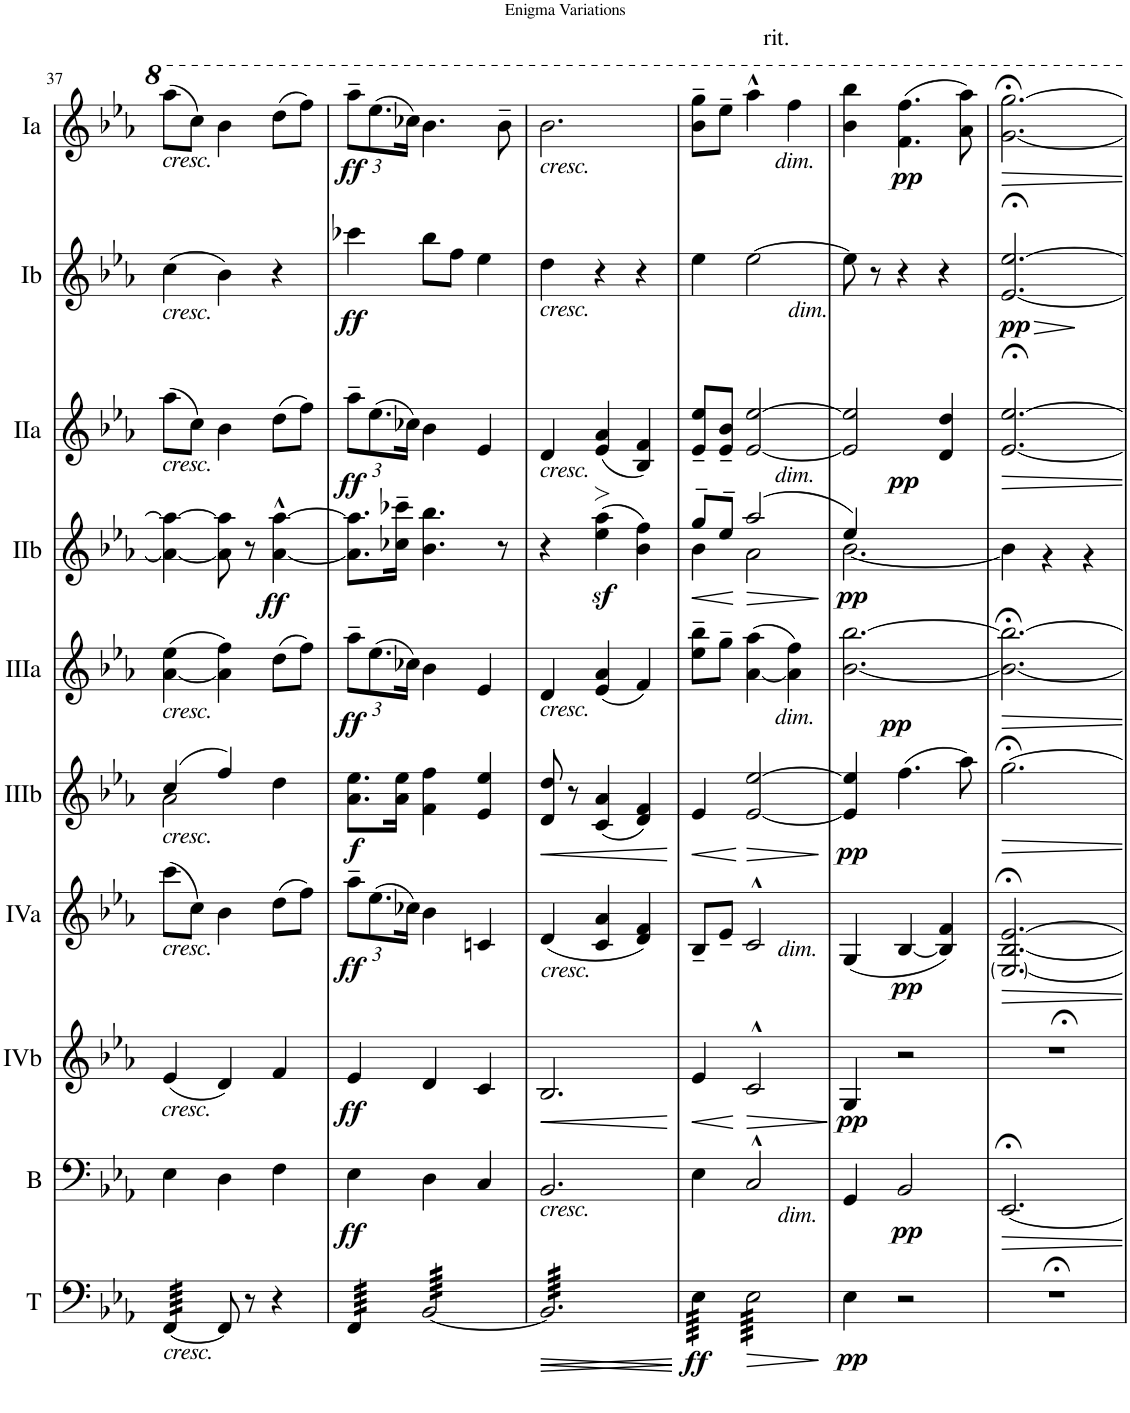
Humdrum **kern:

**kern	**dynam	**kern	**dynam	**kern	**dynam	**kern	**dynam	**kern	**dynam	**kern	**dynam	**kern	**dynam	**kern	**dynam	**kern	**dynam	**kern	**dynam
*part10	*part10	*part9	*part9	*part8	*part8	*part7	*part7	*part6	*part6	*part5	*part5	*part4	*part4	*part3	*part3	*part2	*part2	*part1	*part1
*staff10	*staff10	*staff9	*staff9	*staff8	*staff8	*staff7	*staff7	*staff6	*staff6	*staff5	*staff5	*staff4	*staff4	*staff3	*staff3	*staff2	*staff2	*staff1	*staff1
*I"Timpani Bes-Es-F	*	*I"Bass	*	*I"Acc. 4b	*	*I"Acc. 4a	*	*I"Acc. 3b	*	*I"Acc. 3a	*	*I"Acc. 2b	*	*I"Acc. 2a	*	*I"Acc. 1b	*	*I"Acc. 1a	*
*I'T	*	*I'B	*	*	*	*	*	*	*	*	*	*	*	*	*	*	*	*	*
!!LO:PB:g=z
*clefF4	*	*clefF4	*	*clefG2	*	*clefG2	*	*clefG2	*	*clefG2	*	*clefG2	*	*clefG2	*	*clefG2	*	*clefG2	*
*	*	*Trd7c12	*	*Trd7c12	*	*Trd7c12	*	*Trd7c12	*	*Trd7c12	*	*	*	*	*	*	*	*	*
*k[b-e-a-]	*	*k[b-e-a-]	*	*k[b-e-a-]	*	*k[b-e-a-]	*	*k[b-e-a-]	*	*k[b-e-a-]	*	*k[b-e-a-]	*	*k[b-e-a-]	*	*k[b-e-a-]	*	*k[b-e-a-]	*
*M3/4	*	*M3/4	*	*M3/4	*	*M3/4	*	*M3/4	*	*M3/4	*	*M3/4	*	*M3/4	*	*M3/4	*	*M3/4	*
=37	=37	=37	=37	=37	=37	=37	=37	=37	=37	=37	=37	=37	=37	=37	=37	=37	=37	=37	=37
*	*	*	*	*	*	*	*	*^	*	*	*	*	*	*	*	*	*	*	*
!	!	!	!	!	!	!	!	!	!	!	!	!	!	!	!	!	!	!	!LO:TX:b:i:t=cresc.	!
!	!	!	!	!	!	!	!	!	!	!	!	!	!	!	!	!	!LO:TX:b:i:t=cresc.	!	!	!
!	!	!	!	!	!	!	!	!	!	!	!	!	!	!	!LO:TX:b:i:t=cresc.	!	!	!	!	!
!	!	!	!	!	!	!	!	!	!	!	!LO:TX:b:i:t=cresc.	!	!	!	!	!	!	!	!	!
!	!	!	!	!	!	!	!	!LO:TX:b:i:t=cresc.	!	!	!	!	!	!	!	!	!	!	!	!
!	!	!	!	!	!	!LO:TX:b:i:t=cresc.	!	!	!	!	!	!	!	!	!	!	!	!	!	!
!	!	!	!	!LO:TX:b:i:t=cresc.	!	!	!	!	!	!	!	!	!	!	!	!	!	!	!	!
!LO:TX:b:i:t=cresc.	!	!	!	!	!	!	!	!	!	!	!	!	!	!	!	!	!	!	!	!
*tremolo	*	*	*	*	*	*	*	*	*	*	*	*	*	*	*	*	*	*	*	*
[64FF/LLLL	.	4E-\	.	(4e-/	.	(8ccc\L	.	(4cc/	2a-\	.	([4a-\ 4ee-\	.	4a-\_ 4aa-\_	.	(8aa-\L	.	(4cc\	.	(8aaa-\L	.
64FF/	.	.	.	.	.	.	.	.	.	.	.	.	.	.	.	.	.	.	.	.
64FF/	.	.	.	.	.	.	.	.	.	.	.	.	.	.	.	.	.	.	.	.
64FF/	.	.	.	.	.	.	.	.	.	.	.	.	.	.	.	.	.	.	.	.
64FF/	.	.	.	.	.	.	.	.	.	.	.	.	.	.	.	.	.	.	.	.
64FF/	.	.	.	.	.	.	.	.	.	.	.	.	.	.	.	.	.	.	.	.
64FF/	.	.	.	.	.	.	.	.	.	.	.	.	.	.	.	.	.	.	.	.
64FF/	.	.	.	.	.	.	.	.	.	.	.	.	.	.	.	.	.	.	.	.
64FF/	.	.	.	.	.	8cc\J)	.	.	.	.	.	.	.	.	8cc\J)	.	.	.	8ccc\J)	.
64FF/	.	.	.	.	.	.	.	.	.	.	.	.	.	.	.	.	.	.	.	.
64FF/	.	.	.	.	.	.	.	.	.	.	.	.	.	.	.	.	.	.	.	.
64FF/	.	.	.	.	.	.	.	.	.	.	.	.	.	.	.	.	.	.	.	.
64FF/	.	.	.	.	.	.	.	.	.	.	.	.	.	.	.	.	.	.	.	.
64FF/	.	.	.	.	.	.	.	.	.	.	.	.	.	.	.	.	.	.	.	.
64FF/	.	.	.	.	.	.	.	.	.	.	.	.	.	.	.	.	.	.	.	.
64FF/JJJJ	.	.	.	.	.	.	.	.	.	.	.	.	.	.	.	.	.	.	.	.
*Xtremolo	*	*	*	*	*	*	*	*	*	*	*	*	*	*	*	*	*	*	*	*
8FF/]	.	4D\	.	4d/)	.	4b-\	.	4ff/)	.	.	4a-\] 4ff\)	.	8a-\] 8aa-\]	.	4b-\	.	4b-\)	.	4bb-\	.
8r	.	.	.	.	.	.	.	.	.	.	.	.	8r	.	.	.	.	.	.	.
!	!	!	!	!	!	!	!	!	!	!	!	!	!	!LO:DY:b	!	!	!	!	!	!
4r	.	4F\	.	4f/	.	(8dd\L	.	4dd\	4ryy	.	(8dd\L	.	[4a-\^^ [4aa-\^^	ff	(8dd\L	.	4r	.	(8ddd\L	.
.	.	.	.	.	.	8ff\J)	.	.	.	.	8ff\J)	.	.	.	8ff\J)	.	.	.	8fff\J)	.
*	*	*	*	*	*	*	*	*v	*v	*	*	*	*	*	*	*	*	*	*	*
=38	=38	=38	=38	=38	=38	=38	=38	=38	=38	=38	=38	=38	=38	=38	=38	=38	=38	=38	=38
*	*	*	*	*	*	*Xbrackettup	*	*	*	*Xbrackettup	*	*	*	*Xbrackettup	*	*	*	*Xbrackettup	*
!	!	!	!LO:DY:b	!	!LO:DY:b	!	!LO:DY:b	!	!LO:DY:b	!	!LO:DY:b	!	!	!	!LO:DY:b	!	!LO:DY:b	!	!LO:DY:b
*tremolo	*	*	*	*	*	*	*	*	*	*	*	*	*	*	*	*	*	*	*
64FF/LLLL	.	4E-\	ff	4e-/	ff	12aa-~\L	ff	8.a-\ 8.ee-\L	f	12aa-~\L	ff	8.a-\] 8.aa-\]L	.	12aa-~\L	ff	4ccc-X\	ff	12aaa-~\L	ff
64FF/	.	.	.	.	.	.	.	.	.	.	.	.	.	.	.	.	.	.	.
64FF/	.	.	.	.	.	.	.	.	.	.	.	.	.	.	.	.	.	.	.
64FF/	.	.	.	.	.	.	.	.	.	.	.	.	.	.	.	.	.	.	.
64FF/	.	.	.	.	.	.	.	.	.	.	.	.	.	.	.	.	.	.	.
64FF/	.	.	.	.	.	.	.	.	.	.	.	.	.	.	.	.	.	.	.
.	.	.	.	.	.	(12.ee-\	.	.	.	(12.ee-\	.	.	.	(12.ee-\	.	.	.	(12.eee-\	.
64FF/	.	.	.	.	.	.	.	.	.	.	.	.	.	.	.	.	.	.	.
64FF/	.	.	.	.	.	.	.	.	.	.	.	.	.	.	.	.	.	.	.
64FF/	.	.	.	.	.	.	.	.	.	.	.	.	.	.	.	.	.	.	.
64FF/	.	.	.	.	.	.	.	.	.	.	.	.	.	.	.	.	.	.	.
64FF/	.	.	.	.	.	.	.	.	.	.	.	.	.	.	.	.	.	.	.
64FF/	.	.	.	.	.	.	.	.	.	.	.	.	.	.	.	.	.	.	.
64FF/	.	.	.	.	.	.	.	16a-\ 16ee-\Jk	.	.	.	16cc-X\~ 16ccc-X\~Jk	.	.	.	.	.	.	.
64FF/	.	.	.	.	.	.	.	.	.	.	.	.	.	.	.	.	.	.	.
.	.	.	.	.	.	24cc-X\Jk)	.	.	.	24cc-X\Jk)	.	.	.	24cc-X\Jk)	.	.	.	24ccc-X\Jk)	.
64FF/	.	.	.	.	.	.	.	.	.	.	.	.	.	.	.	.	.	.	.
64FF/JJJJ	.	.	.	.	.	.	.	.	.	.	.	.	.	.	.	.	.	.	.
[64BB-/LLLL	.	4D\	.	4d/	.	4b-\	.	4f\ 4ff\	.	4b-\	.	4.b-\ 4.bb-\	.	4b-\	.	8bb-\L	.	4.bb-\	.
64BB-/	.	.	.	.	.	.	.	.	.	.	.	.	.	.	.	.	.	.	.
64BB-/	.	.	.	.	.	.	.	.	.	.	.	.	.	.	.	.	.	.	.
64BB-/	.	.	.	.	.	.	.	.	.	.	.	.	.	.	.	.	.	.	.
64BB-/	.	.	.	.	.	.	.	.	.	.	.	.	.	.	.	.	.	.	.
64BB-/	.	.	.	.	.	.	.	.	.	.	.	.	.	.	.	.	.	.	.
64BB-/	.	.	.	.	.	.	.	.	.	.	.	.	.	.	.	.	.	.	.
64BB-/	.	.	.	.	.	.	.	.	.	.	.	.	.	.	.	.	.	.	.
64BB-/	.	.	.	.	.	.	.	.	.	.	.	.	.	.	.	8ff\J	.	.	.
64BB-/	.	.	.	.	.	.	.	.	.	.	.	.	.	.	.	.	.	.	.
64BB-/	.	.	.	.	.	.	.	.	.	.	.	.	.	.	.	.	.	.	.
64BB-/	.	.	.	.	.	.	.	.	.	.	.	.	.	.	.	.	.	.	.
64BB-/	.	.	.	.	.	.	.	.	.	.	.	.	.	.	.	.	.	.	.
64BB-/	.	.	.	.	.	.	.	.	.	.	.	.	.	.	.	.	.	.	.
64BB-/	.	.	.	.	.	.	.	.	.	.	.	.	.	.	.	.	.	.	.
64BB-/	.	.	.	.	.	.	.	.	.	.	.	.	.	.	.	.	.	.	.
64BB-/	.	4C/	.	4c/	.	4cn/	.	4e-/ 4ee-/	.	4e-/	.	.	.	4e-/	.	4ee-\	.	.	.
64BB-/	.	.	.	.	.	.	.	.	.	.	.	.	.	.	.	.	.	.	.
64BB-/	.	.	.	.	.	.	.	.	.	.	.	.	.	.	.	.	.	.	.
64BB-/	.	.	.	.	.	.	.	.	.	.	.	.	.	.	.	.	.	.	.
64BB-/	.	.	.	.	.	.	.	.	.	.	.	.	.	.	.	.	.	.	.
64BB-/	.	.	.	.	.	.	.	.	.	.	.	.	.	.	.	.	.	.	.
64BB-/	.	.	.	.	.	.	.	.	.	.	.	.	.	.	.	.	.	.	.
64BB-/	.	.	.	.	.	.	.	.	.	.	.	.	.	.	.	.	.	.	.
64BB-/	.	.	.	.	.	.	.	.	.	.	.	8r	.	.	.	.	.	8bb-~\	.
64BB-/	.	.	.	.	.	.	.	.	.	.	.	.	.	.	.	.	.	.	.
64BB-/	.	.	.	.	.	.	.	.	.	.	.	.	.	.	.	.	.	.	.
64BB-/	.	.	.	.	.	.	.	.	.	.	.	.	.	.	.	.	.	.	.
64BB-/	.	.	.	.	.	.	.	.	.	.	.	.	.	.	.	.	.	.	.
64BB-/	.	.	.	.	.	.	.	.	.	.	.	.	.	.	.	.	.	.	.
64BB-/	.	.	.	.	.	.	.	.	.	.	.	.	.	.	.	.	.	.	.
64BB-/JJJJ	.	.	.	.	.	.	.	.	.	.	.	.	.	.	.	.	.	.	.
=39	=39	=39	=39	=39	=39	=39	=39	=39	=39	=39	=39	=39	=39	=39	=39	=39	=39	=39	=39
!	!	!	!	!	!	!	!	!	!	!	!	!	!	!	!	!	!	!LO:TX:b:i:t=cresc.	!
!	!	!	!	!	!	!	!	!	!	!	!	!	!	!	!	!LO:TX:b:i:t=cresc.	!	!	!
!	!	!	!	!	!	!	!	!	!	!	!	!	!	!LO:TX:b:i:t=cresc.	!	!	!	!	!
!	!	!	!	!	!	!	!	!	!	!LO:TX:b:i:t=cresc.	!	!	!	!	!	!	!	!	!
!	!	!	!	!	!	!LO:TX:b:i:t=cresc.	!	!	!	!	!	!	!	!	!	!	!	!	!
!	!	!LO:TX:b:i:t=cresc.	!	!	!	!	!	!	!	!	!	!	!	!	!	!	!	!	!
!	!LO:HP:b	!	!	!	!	!	!	!	!	!	!	!	!	!	!	!	!	!	!
!	!LO:HP:n=1:b	!	!	!	!LO:HP:b	!	!	!	!LO:HP:b	!	!	!	!	!	!	!	!	!	!
64BB-/]LLLL	< >	2.BB-/	.	2.B-/	<	(4d/	.	8d/ 8dd/	<	4d/	.	4r	.	4d/	.	4dd\	.	2.bb-\	.
64BB-/	.	.	.	.	.	.	.	.	.	.	.	.	.	.	.	.	.	.	.
64BB-/	.	.	.	.	.	.	.	.	.	.	.	.	.	.	.	.	.	.	.
64BB-/	.	.	.	.	.	.	.	.	.	.	.	.	.	.	.	.	.	.	.
64BB-/	.	.	.	.	.	.	.	.	.	.	.	.	.	.	.	.	.	.	.
64BB-/	.	.	.	.	.	.	.	.	.	.	.	.	.	.	.	.	.	.	.
64BB-/	.	.	.	.	.	.	.	.	.	.	.	.	.	.	.	.	.	.	.
64BB-/	.	.	.	.	.	.	.	.	.	.	.	.	.	.	.	.	.	.	.
64BB-/	.	.	.	.	.	.	.	8r	.	.	.	.	.	.	.	.	.	.	.
64BB-/	.	.	.	.	.	.	.	.	.	.	.	.	.	.	.	.	.	.	.
64BB-/	.	.	.	.	.	.	.	.	.	.	.	.	.	.	.	.	.	.	.
64BB-/	.	.	.	.	.	.	.	.	.	.	.	.	.	.	.	.	.	.	.
64BB-/	.	.	.	.	.	.	.	.	.	.	.	.	.	.	.	.	.	.	.
64BB-/	.	.	.	.	.	.	.	.	.	.	.	.	.	.	.	.	.	.	.
64BB-/	.	.	.	.	.	.	.	.	.	.	.	.	.	.	.	.	.	.	.
64BB-/	.	.	.	.	.	.	.	.	.	.	.	.	.	.	.	.	.	.	.
64BB-/	.	.	.	.	.	4c/ 4a-/	.	(4c/ 4a-/	.	(4e-/ 4a-/	.	(4ee-\z<> 4aa-\z<>	.	(4e-/ 4a-/	.	4r	.	.	.
64BB-/	.	.	.	.	.	.	.	.	.	.	.	.	.	.	.	.	.	.	.
64BB-/	.	.	.	.	.	.	.	.	.	.	.	.	.	.	.	.	.	.	.
64BB-/	.	.	.	.	.	.	.	.	.	.	.	.	.	.	.	.	.	.	.
64BB-/	.	.	.	.	.	.	.	.	.	.	.	.	.	.	.	.	.	.	.
64BB-/	.	.	.	.	.	.	.	.	.	.	.	.	.	.	.	.	.	.	.
64BB-/	.	.	.	.	.	.	.	.	.	.	.	.	.	.	.	.	.	.	.
64BB-/	.	.	.	.	.	.	.	.	.	.	.	.	.	.	.	.	.	.	.
64BB-/	.	.	.	.	.	.	.	.	.	.	.	.	.	.	.	.	.	.	.
64BB-/	.	.	.	.	.	.	.	.	.	.	.	.	.	.	.	.	.	.	.
64BB-/	.	.	.	.	.	.	.	.	.	.	.	.	.	.	.	.	.	.	.
64BB-/	.	.	.	.	.	.	.	.	.	.	.	.	.	.	.	.	.	.	.
64BB-/	.	.	.	.	.	.	.	.	.	.	.	.	.	.	.	.	.	.	.
64BB-/	.	.	.	.	.	.	.	.	.	.	.	.	.	.	.	.	.	.	.
64BB-/	.	.	.	.	.	.	.	.	.	.	.	.	.	.	.	.	.	.	.
64BB-/	.	.	.	.	.	.	.	.	.	.	.	.	.	.	.	.	.	.	.
64BB-/	.	.	.	.	.	4d/ 4f/)	.	4d/ 4f/)	.	4f/)	.	4b-\ 4ff\)	.	4B-/ 4f/)	.	4r	.	.	.
64BB-/	.	.	.	.	.	.	.	.	.	.	.	.	.	.	.	.	.	.	.
64BB-/	.	.	.	.	.	.	.	.	.	.	.	.	.	.	.	.	.	.	.
64BB-/	.	.	.	.	.	.	.	.	.	.	.	.	.	.	.	.	.	.	.
64BB-/	.	.	.	.	.	.	.	.	.	.	.	.	.	.	.	.	.	.	.
64BB-/	.	.	.	.	.	.	.	.	.	.	.	.	.	.	.	.	.	.	.
64BB-/	.	.	.	.	.	.	.	.	.	.	.	.	.	.	.	.	.	.	.
64BB-/	.	.	.	.	.	.	.	.	.	.	.	.	.	.	.	.	.	.	.
64BB-/	.	.	.	.	.	.	.	.	.	.	.	.	.	.	.	.	.	.	.
64BB-/	.	.	.	.	.	.	.	.	.	.	.	.	.	.	.	.	.	.	.
64BB-/	.	.	.	.	.	.	.	.	.	.	.	.	.	.	.	.	.	.	.
64BB-/	.	.	.	.	.	.	.	.	.	.	.	.	.	.	.	.	.	.	.
64BB-/	.	.	.	.	.	.	.	.	.	.	.	.	.	.	.	.	.	.	.
64BB-/	.	.	.	.	.	.	.	.	.	.	.	.	.	.	.	.	.	.	.
64BB-/	.	.	.	.	.	.	.	.	.	.	.	.	.	.	.	.	.	.	.
64BB-/JJJJ	.	.	.	.	.	.	.	.	.	.	.	.	.	.	.	.	.	.	.
.	[	.	.	.	[	.	.	.	[	.	.	.	.	.	.	.	.	.	.
=40	=40	=40	=40	=40	=40	=40	=40	=40	=40	=40	=40	=40	=40	=40	=40	=40	=40	=40	=40
!	!LO:DY:b	!	!	!	!LO:HP:b	!	!	!	!LO:HP:b	!	!	!	!LO:HP:b	!	!	!	!	!	!
*	*	*	*	*	*	*	*	*	*	*	*	*^	*	*^	*	*	*	*	*
64E-\LLLL	ff	4E-\	.	4e-/	<	8B-~/L	.	4e-/	<	8ee-\~ 8bb-\~L	.	8gg~/L	4b-\	<	8e-/~ 8ee-/~L	2ryy	.	4ee-\	.	8bb-\~ 8ggg\~L	.
64E-\	.	.	.	.	.	.	.	.	.	.	.	.	.	.	.	.	.	.	.	.	.
64E-\	.	.	.	.	.	.	.	.	.	.	.	.	.	.	.	.	.	.	.	.	.
64E-\	.	.	.	.	.	.	.	.	.	.	.	.	.	.	.	.	.	.	.	.	.
64E-\	.	.	.	.	.	.	.	.	.	.	.	.	.	.	.	.	.	.	.	.	.
64E-\	.	.	.	.	.	.	.	.	.	.	.	.	.	.	.	.	.	.	.	.	.
64E-\	.	.	.	.	.	.	.	.	.	.	.	.	.	.	.	.	.	.	.	.	.
64E-\	.	.	.	.	.	.	.	.	.	.	.	.	.	.	.	.	.	.	.	.	.
64E-\	.	.	.	.	.	8e-~/J	.	.	.	8gg~\J	.	8ee-~/J	.	.	8e-/~ 8b-/~J	.	.	.	.	8eee-~\J	.
64E-\	.	.	.	.	.	.	.	.	.	.	.	.	.	.	.	.	.	.	.	.	.
64E-\	.	.	.	.	.	.	.	.	.	.	.	.	.	.	.	.	.	.	.	.	.
64E-\	.	.	.	.	.	.	.	.	.	.	.	.	.	.	.	.	.	.	.	.	.
64E-\	.	.	.	.	.	.	.	.	.	.	.	.	.	.	.	.	.	.	.	.	.
64E-\	.	.	.	.	.	.	.	.	.	.	.	.	.	.	.	.	.	.	.	.	.
64E-\	.	.	.	.	.	.	.	.	.	.	.	.	.	.	.	.	.	.	.	.	.
64E-\JJJJ	.	.	.	.	.	.	.	.	.	.	.	.	.	.	.	.	.	.	.	.	.
!	!	!	!	!	!	!	!	!	!	!	!	!	!	!	!	!	!	!	!	!LO:TX:a:t=rit.	!
!	!	!	!	!	!	!	!	!	!	!	!	!	!	!	!	!	!	!LO:TX:b:i:t=dim.	!	!	!
!	!	!	!	!	!	!LO:TX:b:i:t=dim.	!	!	!	!	!	!	!	!	!	!	!	!	!	!	!
!	!	!LO:TX:b:i:t=dim.	!	!	!	!	!	!	!	!	!	!	!	!	!	!	!	!	!	!	!
!	!LO:HP:n=1:b	!	!	!	!LO:HP:n=1:b	!	!	!	!LO:HP:n=1:b	!	!	!	!	!LO:HP:n=1:b	!	!	!	!	!	!	!
64E-\LLLL	] >	2C^^/	.	2c^^/	[ >	2c^^/	.	[2e-/ [2ee-/	[ >	([4a-\ 4aa-\	.	(2aa-/	2a-\	[ >	[2e-/ [2ee-/	.	.	[2ee-\	.	4aaa-^^\	.
64E-\	.	.	.	.	.	.	.	.	.	.	.	.	.	.	.	.	.	.	.	.	.
64E-\	.	.	.	.	.	.	.	.	.	.	.	.	.	.	.	.	.	.	.	.	.
64E-\	.	.	.	.	.	.	.	.	.	.	.	.	.	.	.	.	.	.	.	.	.
64E-\	.	.	.	.	.	.	.	.	.	.	.	.	.	.	.	.	.	.	.	.	.
64E-\	.	.	.	.	.	.	.	.	.	.	.	.	.	.	.	.	.	.	.	.	.
64E-\	.	.	.	.	.	.	.	.	.	.	.	.	.	.	.	.	.	.	.	.	.
64E-\	.	.	.	.	.	.	.	.	.	.	.	.	.	.	.	.	.	.	.	.	.
64E-\	.	.	.	.	.	.	.	.	.	.	.	.	.	.	.	.	.	.	.	.	.
64E-\	.	.	.	.	.	.	.	.	.	.	.	.	.	.	.	.	.	.	.	.	.
64E-\	.	.	.	.	.	.	.	.	.	.	.	.	.	.	.	.	.	.	.	.	.
64E-\	.	.	.	.	.	.	.	.	.	.	.	.	.	.	.	.	.	.	.	.	.
64E-\	.	.	.	.	.	.	.	.	.	.	.	.	.	.	.	.	.	.	.	.	.
64E-\	.	.	.	.	.	.	.	.	.	.	.	.	.	.	.	.	.	.	.	.	.
64E-\	.	.	.	.	.	.	.	.	.	.	.	.	.	.	.	.	.	.	.	.	.
64E-\	.	.	.	.	.	.	.	.	.	.	.	.	.	.	.	.	.	.	.	.	.
!	!	!	!	!	!	!	!	!	!	!	!	!	!	!	!	!	!	!	!	!LO:TX:b:i:t=dim.	!
!	!	!	!	!	!	!	!	!	!	!	!	!	!	!	!	!LO:TX:b:i:t=dim.	!	!	!	!	!
!	!	!	!	!	!	!	!	!	!	!LO:TX:b:i:t=dim.	!	!	!	!	!	!	!	!	!	!	!
64E-\	.	.	.	.	.	.	.	.	.	4a-\] 4ff\)	.	.	.	.	.	4ryy	.	.	.	4fff\	.
64E-\	.	.	.	.	.	.	.	.	.	.	.	.	.	.	.	.	.	.	.	.	.
64E-\	.	.	.	.	.	.	.	.	.	.	.	.	.	.	.	.	.	.	.	.	.
64E-\	.	.	.	.	.	.	.	.	.	.	.	.	.	.	.	.	.	.	.	.	.
64E-\	.	.	.	.	.	.	.	.	.	.	.	.	.	.	.	.	.	.	.	.	.
64E-\	.	.	.	.	.	.	.	.	.	.	.	.	.	.	.	.	.	.	.	.	.
64E-\	.	.	.	.	.	.	.	.	.	.	.	.	.	.	.	.	.	.	.	.	.
64E-\	.	.	.	.	.	.	.	.	.	.	.	.	.	.	.	.	.	.	.	.	.
64E-\	.	.	.	.	.	.	.	.	.	.	.	.	.	.	.	.	.	.	.	.	.
64E-\	.	.	.	.	.	.	.	.	.	.	.	.	.	.	.	.	.	.	.	.	.
64E-\	.	.	.	.	.	.	.	.	.	.	.	.	.	.	.	.	.	.	.	.	.
64E-\	.	.	.	.	.	.	.	.	.	.	.	.	.	.	.	.	.	.	.	.	.
64E-\	.	.	.	.	.	.	.	.	.	.	.	.	.	.	.	.	.	.	.	.	.
64E-\	.	.	.	.	.	.	.	.	.	.	.	.	.	.	.	.	.	.	.	.	.
64E-\	.	.	.	.	.	.	.	.	.	.	.	.	.	.	.	.	.	.	.	.	.
64E-\JJJJ	.	.	.	.	.	.	.	.	.	.	.	.	.	.	.	.	.	.	.	.	.
*Xtremolo	*	*	*	*	*	*	*	*	*	*	*	*	*	*	*	*	*	*	*	*	*
*	*	*	*	*	*	*	*	*	*	*	*	*v	*v	*	*	*	*	*	*	*	*
.	]	.	.	.	]	.	.	.	]	.	.	.	]	.	.	.	.	.	.	.
=41	=41	=41	=41	=41	=41	=41	=41	=41	=41	=41	=41	=41	=41	=41	=41	=41	=41	=41	=41	=41
*	*	*	*	*	*	*	*	*	*	*	*	*^	*	*	*	*	*	*	*	*
!	!LO:DY:b	!	!	!	!LO:DY:b	!	!	!	!LO:DY:b	!	!LO:DY:b	!	!	!LO:DY:b	!	!	!	!	!	!	!
4E-\	pp	4GG/	.	4G/	pp	(4G/	.	4e-/] 4ee-/]	pp	[2.b-\ [2.bb-\	pp	4ee-/)	[2.b-\	pp	2e-/] 2ee-/]	4ryy	.	8ee-\]	.	4bb-\ 4bbb-\	.
.	.	.	.	.	.	.	.	.	.	.	.	.	.	.	.	.	.	8r	.	.	.
!	!	!	!LO:DY:b	!	!	!	!LO:DY:b	!	!	!	!	!	!	!	!	!	!LO:DY:b	!	!	!	!LO:DY:b
2r	.	2BB-/	pp	2r	.	[4B-/	pp	(4.ff\	.	.	.	4ryy	.	.	.	2ryy	pp	4r	.	(4.ff\ 4.fff\	pp
.	.	.	.	.	.	4B-/] 4f/)	.	.	.	.	.	4ryy	.	.	4d/ 4dd/	.	.	4r	.	.	.
.	.	.	.	.	.	.	.	8aa-\)	.	.	.	.	.	.	.	.	.	.	.	8aa-\ 8aaa-\)	.
=42	=42	=42	=42	=42	=42	=42	=42	=42	=42	=42	=42	=42	=42	=42	=42	=42	=42	=42	=42	=42	=42
!	!	!	!	!	!	!	!	!	!	!	!	!	!	!	!	!	!	!	!LO:HP:b	!	!
!	!	!	!	!	!	!	!	!	!	!	!	!	!	!	!	!	!	!	!LO:DY:n=1:b	!	!
*	*	*	*	*	*	*	*	*	*	*	*	*	*	*	*v	*v	*	*	*	*	*
2.r;<	.	[2.EE-;</	.	2.r;<	.	[2.E-/;< [2.B-/;< [2.e-/;<	.	[2.gg;<\	.	2.b-\_;< 2.bb-\_;<	.	2.ryy	4b-\]	.	[2.e-/;< [2.ee-/;<	.	[2.e-/;< [2.ee-/;<	> pp	[2.gg\;< [2.ggg\;<	.
.	.	.	.	.	.	.	.	.	.	.	.	.	4r	.	.	.	.	.	.	.
.	.	.	.	.	.	.	.	.	.	.	.	.	4r	.	.	.	.	.	.	.
*	*	*	*	*	*	*	*	*	*	*	*	*v	*v	*	*	*	*	*	*	*
.	.	.	.	.	.	.	.	.	.	.	.	.	.	.	.	.	]	.	.
=	=	=	=	=	=	=	=	=	=	=	=	=	=	=	=	=	=	=	=
*-	*-	*-	*-	*-	*-	*-	*-	*-	*-	*-	*-	*-	*-	*-	*-	*-	*-	*-	*-
